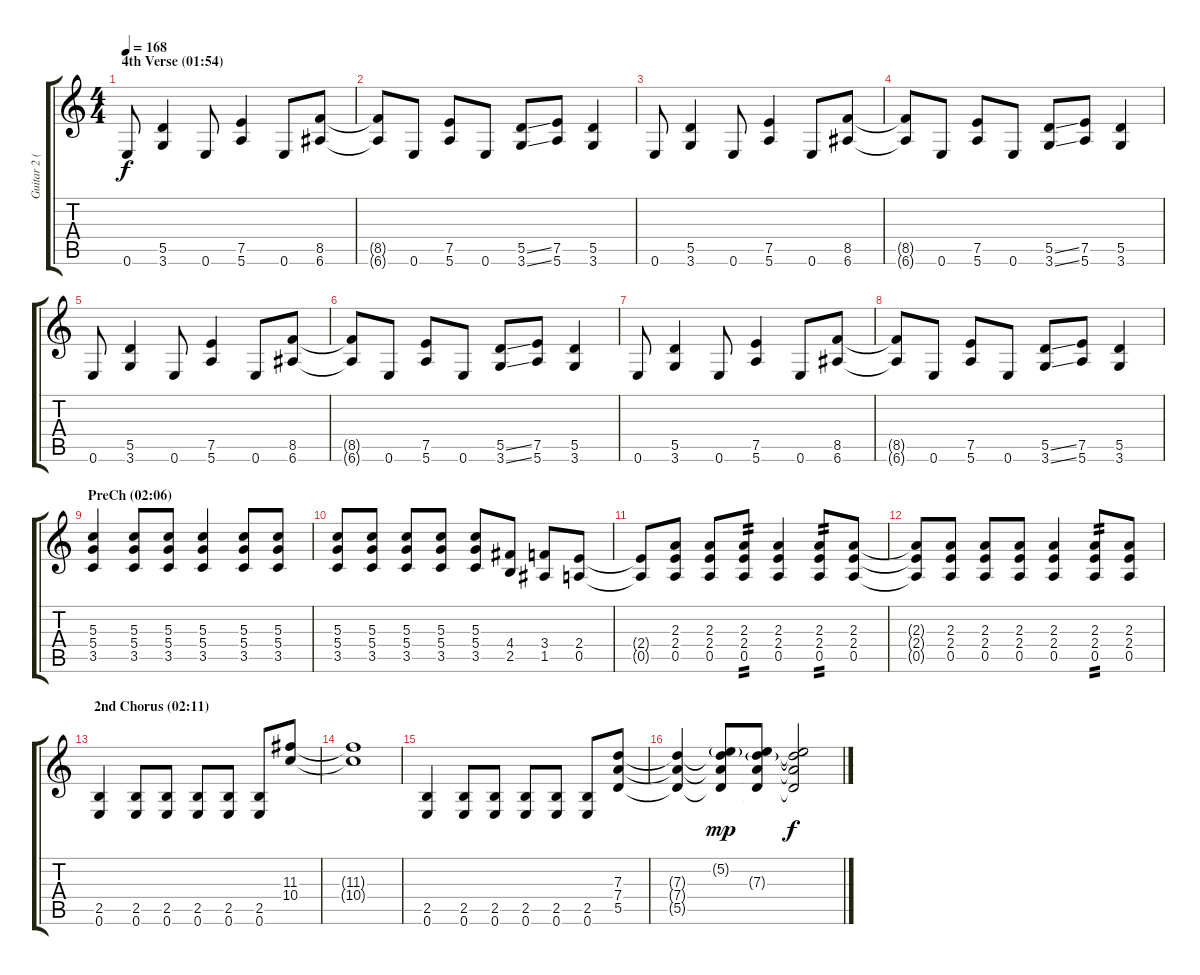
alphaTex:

\track ("Guitar 2 (Slash)" "Guitar 2 (") {instrument distortionguitar}
\staff {score tabs}
\tuning (E4 B3 G3 D3 A2 E2) {hide}
\ts (4 4)
\section ("" "4th Verse (01:54)")
\tempo 168
\clef g2
\ks c
0.6.8{dy f} (5.5 3.6).4 0.6.8 (7.5 5.6).4 0.6.8 (8.5 6.6).8 |
(8.5{t} 6.6{t}).8 0.6.8 (7.5 5.6).8 0.6.8 (5.5{ss} 3.6{ss}).8 (7.5 5.6).8 (5.5 3.6).4 |
0.6.8 (5.5 3.6).4 0.6.8 (7.5 5.6).4 0.6.8 (8.5 6.6).8 |
(8.5{t} 6.6{t}).8 0.6.8 (7.5 5.6).8 0.6.8 (5.5{ss} 3.6{ss}).8 (7.5 5.6).8 (5.5 3.6).4 |
0.6.8 (5.5 3.6).4 0.6.8 (7.5 5.6).4 0.6.8 (8.5 6.6).8 |
(8.5{t} 6.6{t}).8 0.6.8 (7.5 5.6).8 0.6.8 (5.5{ss} 3.6{ss}).8 (7.5 5.6).8 (5.5 3.6).4 |
0.6.8 (5.5 3.6).4 0.6.8 (7.5 5.6).4 0.6.8 (8.5 6.6).8 |
(8.5{t} 6.6{t}).8 0.6.8 (7.5 5.6).8 0.6.8 (5.5{ss} 3.6{ss}).8 (7.5 5.6).8 (5.5 3.6).4 |
\section ("" "PreCh (02:06)")
(5.3 5.4 3.5).4 (5.3 5.4 3.5).8 (5.3 5.4 3.5).8 (5.3 5.4 3.5).4 (5.3 5.4 3.5).8 (5.3 5.4 3.5).8 |
(5.3 5.4 3.5).8 (5.3 5.4 3.5).8 (5.3 5.4 3.5).8 (5.3 5.4 3.5).8 (5.3 5.4 3.5).8 (4.4 2.5).8 (3.4 1.5).8 (2.4 0.5).8 |
(2.4{t} 0.5{t}).8 (2.3 2.4 0.5).8 (2.3 2.4 0.5).8 (2.3 2.4 0.5).8{tp 2} (2.3 2.4 0.5).4 (2.3 2.4 0.5).8{tp 2} (2.3 2.4 0.5).8 |
(2.3{t} 2.4{t} 0.5{t}).8 (2.3 2.4 0.5).8 (2.3 2.4 0.5).8 (2.3 2.4 0.5).8 (2.3 2.4 0.5).4 (2.3 2.4 0.5).8{tp 2} (2.3 2.4 0.5).8 |
\section ("" "2nd Chorus (02:11)")
(2.5 0.6).4 (2.5 0.6).8 (2.5 0.6).8 (2.5 0.6).8 (2.5 0.6).8 (2.5 0.6).8 (11.3 10.4).8 |
(11.3{t} 10.4{t}).1 |
(2.5 0.6).4 (2.5 0.6).8 (2.5 0.6).8 (2.5 0.6).8 (2.5 0.6).8 (2.5 0.6).8 (7.3 7.4 5.5).8 |
(7.3{t} 7.4{t} 5.5{t}).4 (5.2{g} 7.3{t} 7.4{t} 5.5{t}).8{dy mp} (5.2{t} 7.3{g} 7.4{t} 5.5{t}).8 (5.2{t} 7.3{t} 7.4{t} 5.5{t}).2{dy f}
